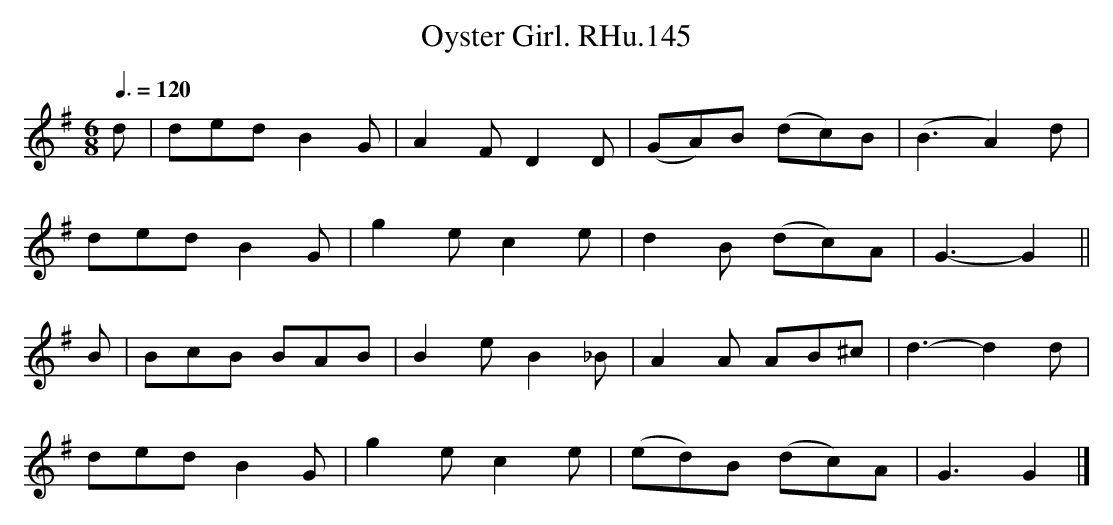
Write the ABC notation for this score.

X:1
T:Oyster Girl. RHu.145
L:1/8
M:6/8
Q:3/8=120
K:G
d|ded B2G|A2FD2D|(GA)B (dc)B|(B3A2) d|
ded B2G|g2ec2 e|d2B (dc)A|G3-G2||
B|BcB BAB|B2e B2_B|A2A AB^c|d3-d2d|
ded B2G|g2ec2e|(ed)B (dc)A|G3G2|]
